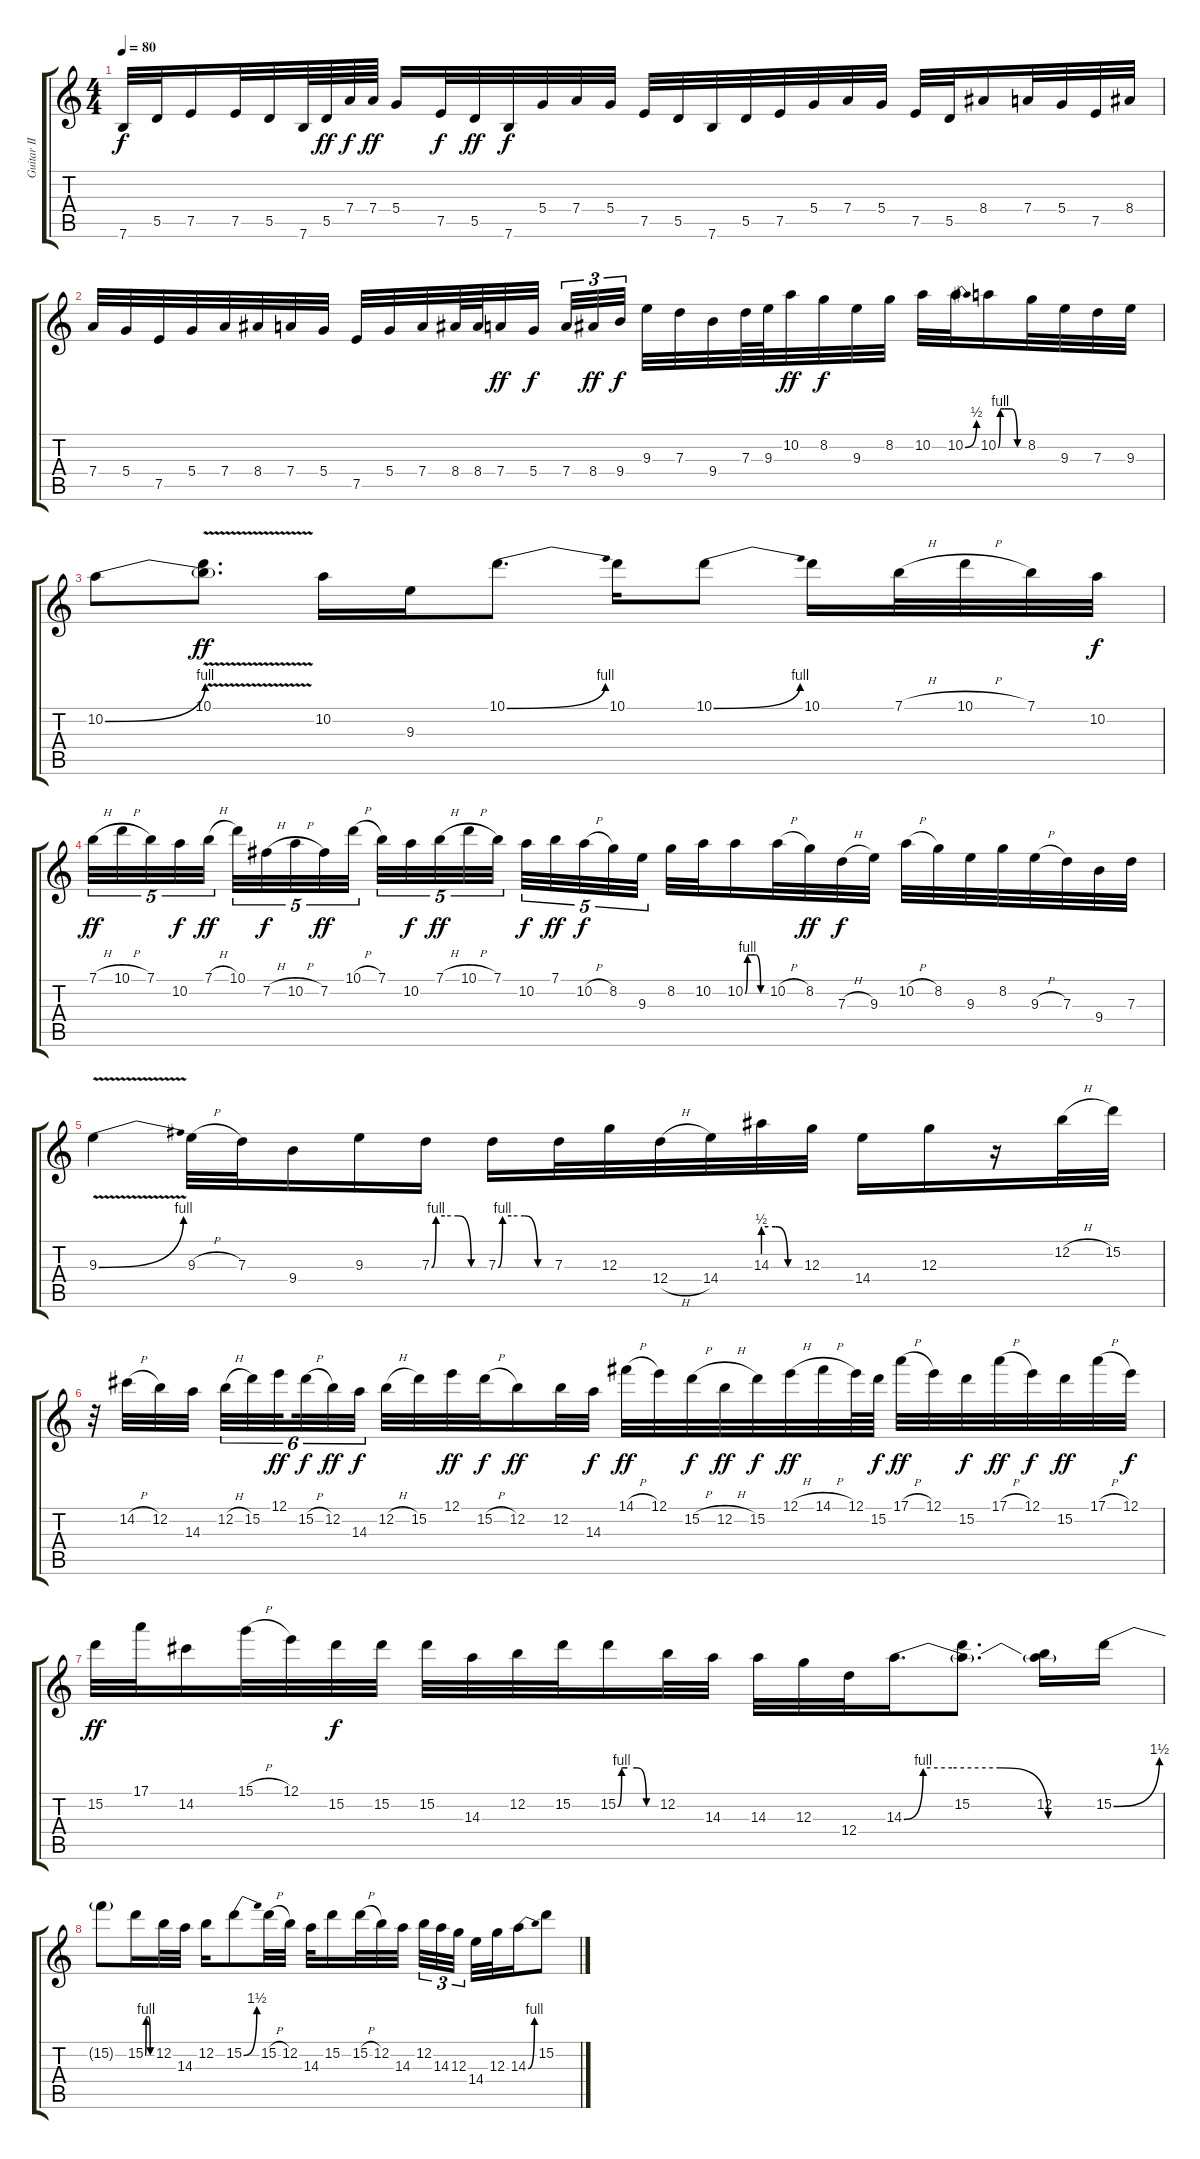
\track ("Guitar II" "Guitar II") {instrument overdrivenguitar}
\staff {score tabs}
\tuning (E4 B3 G3 D3 A2 E2) {hide}
\ts (4 4)
\tempo 80
\clef g2
\ks c
7.6.32{dy f} 5.5.32 7.5.16 7.5.32 5.5.32 7.6.64 5.5.64{dy ff} 7.4.64{dy f} 7.4.64{dy ff} 5.4.16 7.5.32{dy f} 5.5.32{dy ff} 7.6.32{dy f} 5.4.32 7.4.32 5.4.32 7.5.32 5.5.32 7.6.32 5.5.32 7.5.32 5.4.32 7.4.32 5.4.32 7.5.32 5.5.32 8.4.16 7.4.32 5.4.32 7.5.32 8.4.32 |
7.4.32 5.4.32 7.5.32 5.4.32 7.4.32 8.4.32 7.4.32 5.4.32 7.5.32 5.4.32 7.4.32 8.4.64 8.4.64 7.4.32{dy ff} 5.4.32{dy f beam splitsecondary} 7.4.32{tu (3 2)} 8.4.32{tu (3 2) dy ff} 9.4.32{tu (3 2) dy f} 9.3.32 7.3.32 9.4.32 7.3.64 9.3.64 10.2.32{dy ff} 8.2.32{dy f} 9.3.32 8.2.32 10.2.32 10.2{be (bend 0 0 60 2)}.32 10.2{be (custom 0 0 5 4 15 4 30 4 45 0 60 0)}.16 8.2.32 9.3.32 7.3.32 9.3.32 |
10.2{be (bend 0 0 60 4)}.8 (10.1{v} 10.2{v t}).8{d dy ff} 10.2.16 9.3.16 10.1{be (bend 0 0 60 4)}.8{d} 10.1.16 10.1{be (bend 0 0 60 4)}.8 10.1.16 7.1{h}.32 10.1{h}.32 7.1.32 10.2.32{dy f} |
7.1{h}.32{tu (5 4) dy ff} 10.1{h}.32{tu (5 4)} 7.1.32{tu (5 4)} 10.2.32{tu (5 4) dy f} 7.1{h}.32{tu (5 4) dy ff beam splitsecondary} 10.1.32{tu (5 4)} 7.2{h}.32{tu (5 4) dy f} 10.2{h}.32{tu (5 4)} 7.2.32{tu (5 4) dy ff} 10.1{h}.32{tu (5 4)} 7.1.32{tu (5 4)} 10.2.32{tu (5 4) dy f} 7.1{h}.32{tu (5 4) dy ff} 10.1{h}.32{tu (5 4)} 7.1.32{tu (5 4) beam splitsecondary} 10.2.32{tu (5 4) dy f} 7.1.32{tu (5 4) dy ff} 10.2{h}.32{tu (5 4) dy f} 8.2.32{tu (5 4)} 9.3.32{tu (5 4)} 8.2.32 10.2.32 10.2{be (custom 0 0 7 4 15 4 30 4 45 0 60 0)}.16 10.2{h}.32 8.2.32{dy ff} 7.3{h}.32{dy f} 9.3.32 10.2{h}.32 8.2.32 9.3.32 8.2.32 9.3{h}.32 7.3.32 9.4.32 7.3.32 |
9.3{be (bend 0 0 60 4) v}.4 9.3{h}.32 7.3.32 9.4.16 9.3.16 7.3{be (custom 0 0 5 4 15 4 30 4 45 0 60 0)}.16 7.3{be (custom 0 0 5 4 15 4 30 4 45 0 60 0)}.16 7.3.32 12.3.32 12.4{h}.32 14.4.32 14.3{be (custom 0 2 20 2 40 0 60 0)}.32 12.3.32 14.4.16 12.3.16 r.16 12.2{h}.32 15.2.32 |
r.32 14.2{h}.32 12.2.32 14.3.32{beam splitsecondary} 12.2{h}.32{tu (6 4)} 15.2.32{tu (6 4)} 12.1.32{tu (6 4) dy ff beam splitsecondary} 15.2{h}.32{tu (6 4) dy f} 12.2.32{tu (6 4) dy ff} 14.3.32{tu (6 4) dy f} 12.2{h}.32 15.2.32 12.1.32{dy ff} 15.2{h}.32{dy f} 12.2.16{dy ff} 12.2.32 14.3.32{dy f} 14.1{h}.32{dy ff} 12.1.32 15.2{h}.32{dy f} 12.2{h}.32{dy ff} 15.2.32{dy f} 12.1{h}.32{dy ff} 14.1{h}.32 12.1.64 15.2.64{dy f} 17.1{h}.32{dy ff} 12.1.32 15.2.32{dy f} 17.1{h}.32{dy ff} 12.1.32{dy f} 15.2.32{dy ff} 17.1{h}.32 12.1.32{dy f} |
15.2.32{dy ff} 17.1.32 14.2.16 15.1{h}.32 12.1.32 15.2.32{dy f} 15.2.32 15.2.32 14.3.32 12.2.32 15.2.32 15.2{be (custom 0 0 6 4 15 4 30 4 45 0 60 0)}.16 12.2.32 14.3.32 14.3.32 12.3.32 12.4.32 14.3{be (custom 0 0 6 4 15 4 30 4 45 0 60 0)}.16{d} (15.2 14.3{t}).8{d} (12.2 14.3{t}).16 15.2{be (bend 0 0 60 6)}.16 |
15.2{t}.8 15.2{be (custom 0 0 6 4 15 4 30 4 45 0 60 0)}.16 12.2.32 14.3.32 12.2.16 15.2{be (bend 0 0 60 6)}.8 15.2{h}.32 12.2.32 14.3.32 15.2.16 15.2{h}.32 12.2.32 14.3.32{beam splitsecondary} 12.2.32{tu (3 2)} 14.3.32{tu (3 2)} 12.3.32{tu (3 2)} 14.4.32 12.3.32 14.3{be (bend 0 0 60 4)}.16 15.2.8
